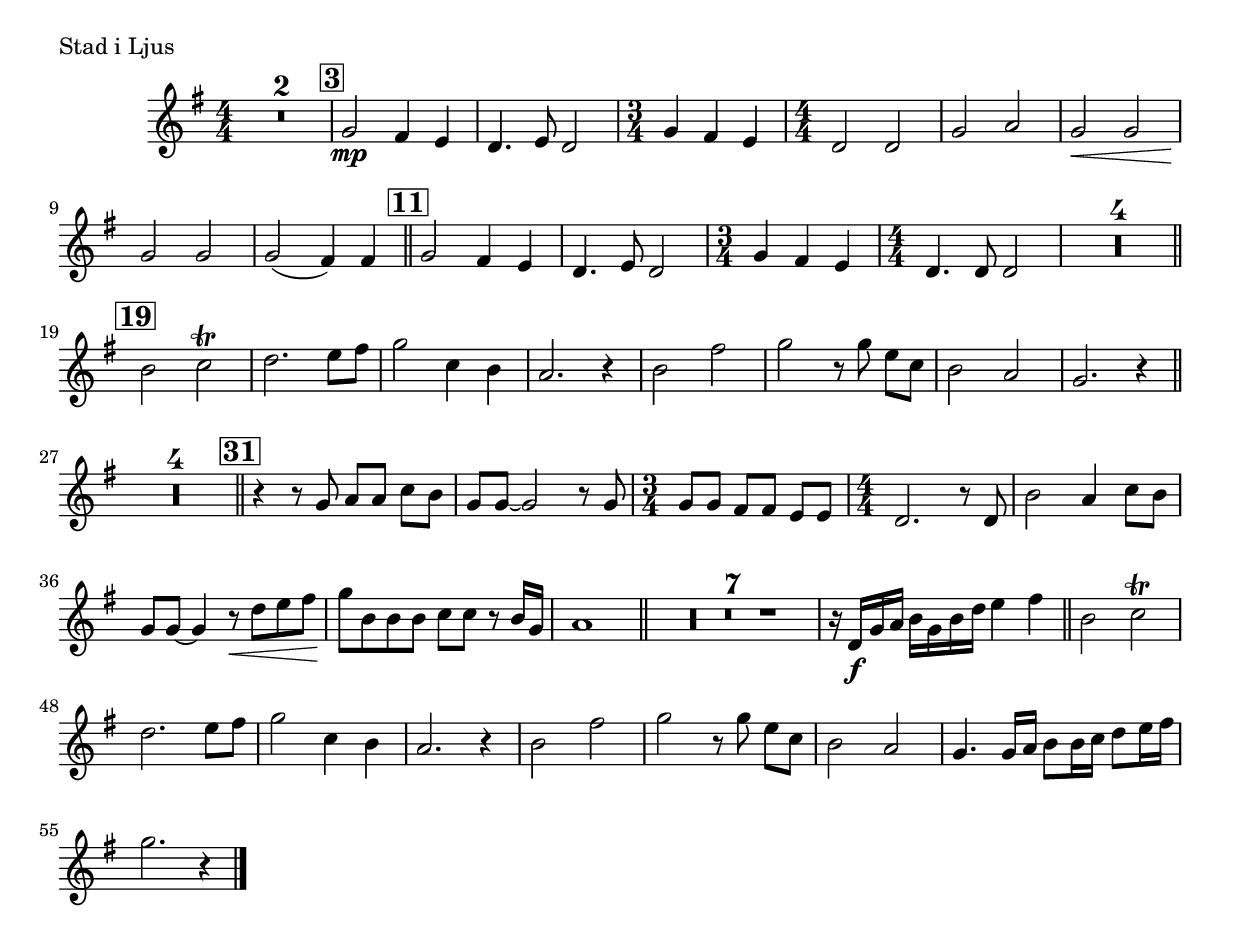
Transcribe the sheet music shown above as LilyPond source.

\version "2.18.0"
% When ready to include in collection: 1. Comment out top section.
% 				       2. Create include file of relative and
%					  header.
%#(allow-volta-hook "||")
%Comment out from here
%{
#(ly:set-option 'point-and-click #t)
%#(set-default-paper-size "a5" 'landscape)
#(set-default-paper-size "a4" 'portrait)
#(set-global-staff-size 15) % set staff-size when ready to print

\include "Marsch_format.ly"

%...to here
%}
  \score {

    % Svenska Polisens Marscher: 1. Title    
    \relative c'' { 
    	    \key g \major \numericTimeSignature\time 4/4 
    	    \compressFullBarRests
    	    \set Score.markFormatter = #format-mark-box-numbers
  R1*2 | % 1
  
\mark #3
  g2 \mp fis4 e4 | %3
  d4. e8 d2 | % 4
  \time 3/4  
  g4 fis4 e4 | % 5
  \numericTimeSignature\time 4/4  
  d2 d2 | % 6
  g2 a2 | % 7
  g2 \< g2 | % 8
  g2 \! g2 | % 9
  g2 ( fis4 ) fis4 \bar "||" | %10
  
\mark #11
  g2 fis4 e4 | % 11
  d4. e8 d2 | % 12
  \time 3/4  
  g4 fis4 e4 | % 13
  \time 4/4  
  d4. d8 d2 | % 14
  R1*4 \bar "||" | % 15
  
\mark #19
  b'2 c2 \trill | % 19
  d2. e8 [ fis8 ] | % 20
  g2 c,4 b4 | % 21
  a2. r4 | % 22
  b2 fis'2 | % 23
  g2 r8 g8 e8 [ c8 ] | % 24
  b2 a2 | % 25
  g2. r4 \bar "||" | %26
  R1*4 \bar "||" | %27
  
\mark #31
  r4 r8 g8 a8 [ a8 ] c8 [ b8 ] | % 31
  g8 [ g8 ~ ] g2 r8 g8 | % 32
  \time 3/4  
  g8 [ g8 ] fis8 [ fis8 ] e8 [ e8 ] | % 33
  \numericTimeSignature\time 4/4  d2. r8 d8 | % 34
  b'2 a4 c8 [ b8 ] \break | % 35
  g8 [ g8 ~ ] g4 r8 \< d'8 [ e8 fis8 ] | % 36
  g8 \! [ b,8 b8 b8 ] c8 [ c8 ] r8 b16 [ g16 ] | % 37
  a1 \bar "||" | %38
  R1*7 | % 39
  r16 d,16 \f [ g16 a16 ] b16 [ g16 b16 d16 ] e4 fis4 \bar "||" | %46
  b,2 c2 \trill | % 47
  d2. e8 [ fis8 ] | % 48
  g2 c,4 b4 | %49
  a2. r4 | % 50
  b2 fis'2 | % 51
  g2 r8 g8 e8 [ c8 ] | % 52
  b2 a2 | % 53
  g4. g16 [ a16 ] b8 [ b16 c16 ] d8 [ e16 fis16 ] | % 54
  g2. r4 \bar "|." | %55

    }%end relative
    
    \header {
    	    piece = "Stad i Ljus"
    	    composer = \markup {\concat{"Py B"\char#228"ckman"}}
    	}
    \layout {ragged-last = ##t
    	}
    	
  }%end score
